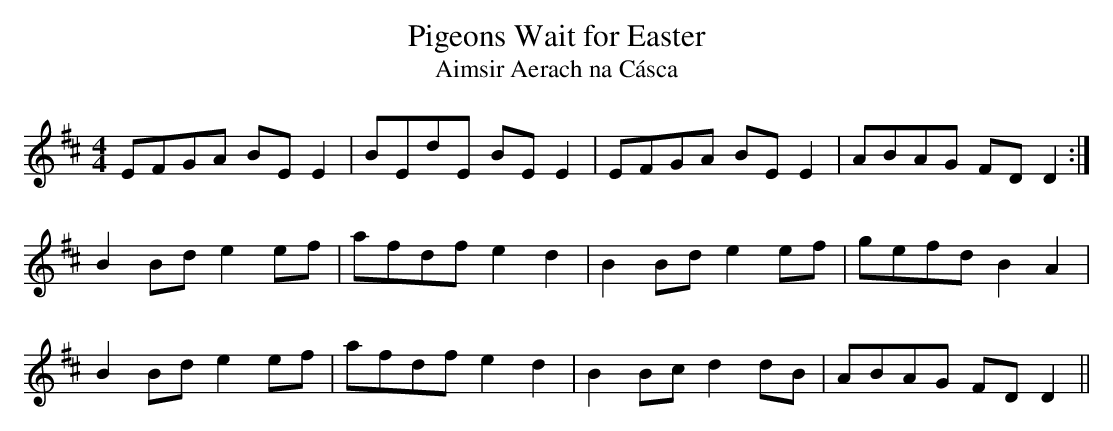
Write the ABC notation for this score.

X:1
T: Pigeons Wait for Easter
T: Aimsir Aerach na C\'asca
L: 1/8
M: 4/4
K: Edor
EFGA BE E2|BEdE BE E2|EFGA BE E2|ABAG FD D2 :|
B2 Bd e2 ef|afdf e2 d2|B2 Bd e2 ef|gefd B2 A2|
B2 Bd e2 ef|afdf e2 d2|B2 Bc d2 dB|ABAG FD D2 ||
